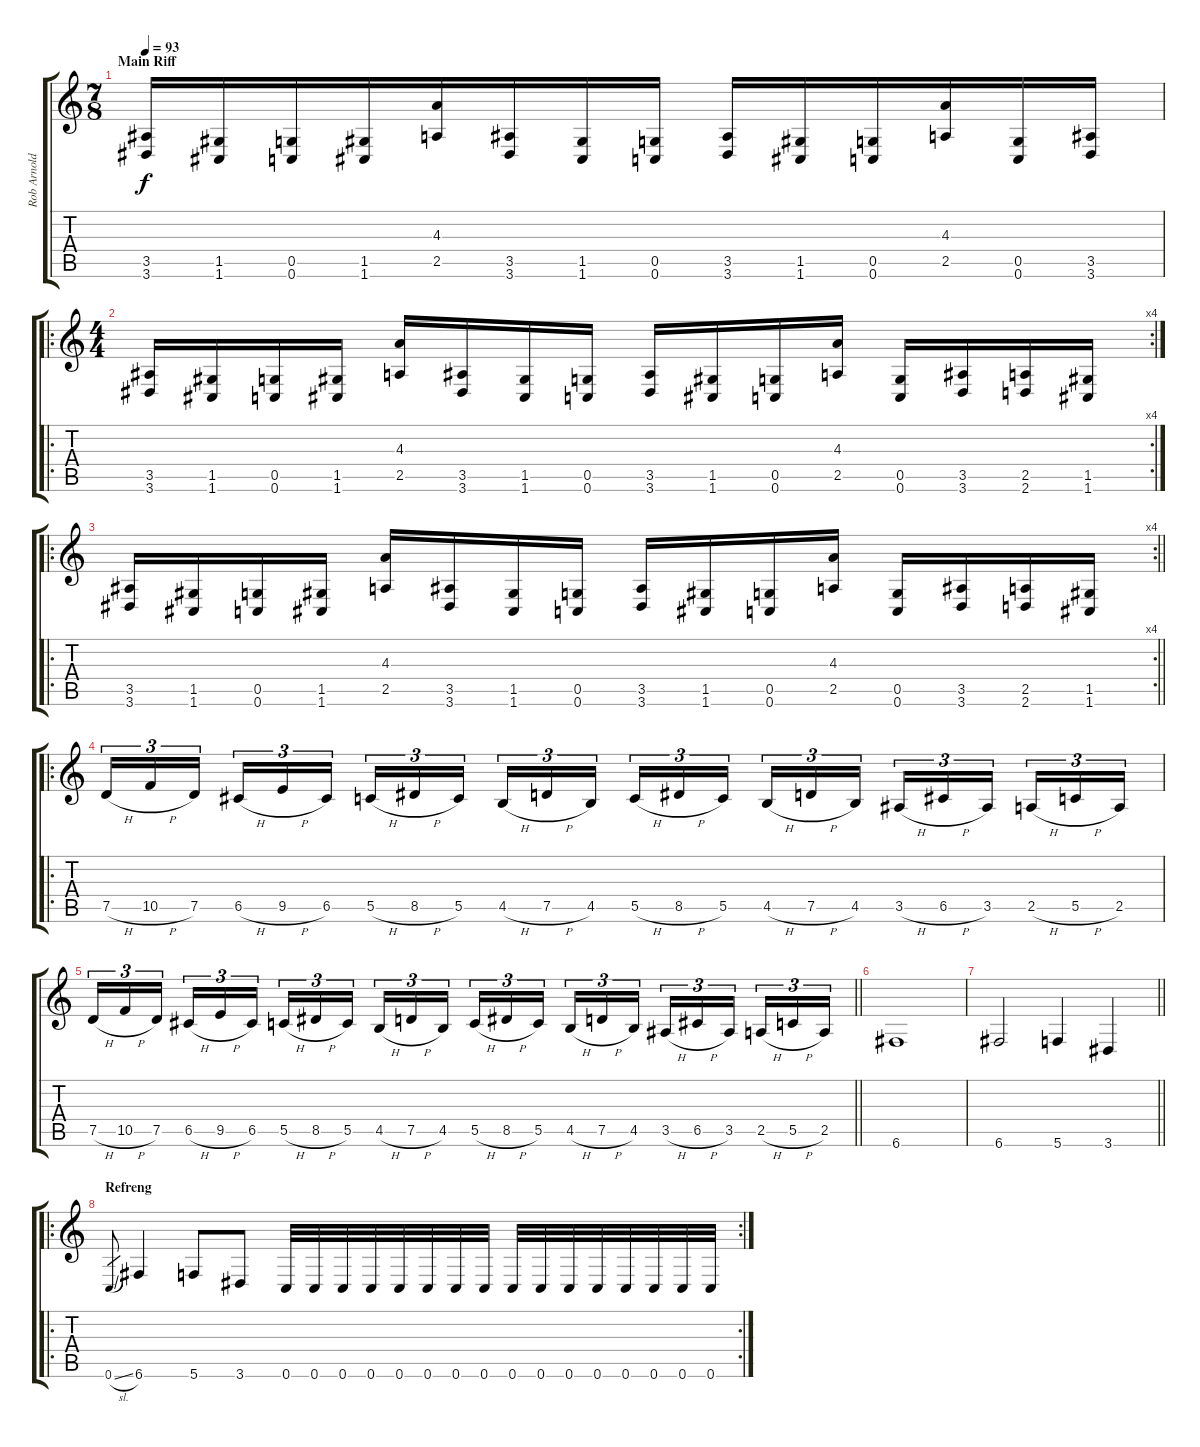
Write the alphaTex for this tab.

\track ("Rob Arnold" "Rob Arnold") {instrument distortionguitar}
\staff {score tabs}
\tuning (D4 A3 F3 C3 G2 C2) {hide}
\ts (7 8)
\section ("" "Main Riff")
\tempo 93
\clef g2
\ks c
(3.5 3.6).16{dy f} (1.5 1.6).16 (0.5 0.6).16 (1.5 1.6).16 (4.3 2.5).16 (3.5 3.6).16 (1.5 1.6).16 (0.5 0.6).16 (3.5 3.6).16 (1.5 1.6).16 (0.5 0.6).16 (4.3 2.5).16 (0.5 0.6).16 (3.5 3.6).16 |
\ro
\rc 4
\ts (4 4)
(3.5 3.6).16 (1.5 1.6).16 (0.5 0.6).16 (1.5 1.6).16 (4.3 2.5).16 (3.5 3.6).16 (1.5 1.6).16 (0.5 0.6).16 (3.5 3.6).16 (1.5 1.6).16 (0.5 0.6).16 (4.3 2.5).16 (0.5 0.6).16 (3.5 3.6).16 (2.5 2.6).16 (1.5 1.6).16 |
\ro
\rc 4
\barLineRight lightlight
(3.5 3.6).16 (1.5 1.6).16 (0.5 0.6).16 (1.5 1.6).16 (4.3 2.5).16 (3.5 3.6).16 (1.5 1.6).16 (0.5 0.6).16 (3.5 3.6).16 (1.5 1.6).16 (0.5 0.6).16 (4.3 2.5).16 (0.5 0.6).16 (3.5 3.6).16 (2.5 2.6).16 (1.5 1.6).16 |
\ro
\section ("" " ")
7.5{h}.16{tu (3 2)} 10.5{h}.16{tu (3 2)} 7.5.16{tu (3 2) beam splitsecondary} 6.5{h}.16{tu (3 2)} 9.5{h}.16{tu (3 2)} 6.5.16{tu (3 2)} 5.5{h}.16{tu (3 2)} 8.5{h}.16{tu (3 2)} 5.5.16{tu (3 2) beam splitsecondary} 4.5{h}.16{tu (3 2)} 7.5{h}.16{tu (3 2)} 4.5.16{tu (3 2)} 5.5{h}.16{tu (3 2)} 8.5{h}.16{tu (3 2)} 5.5.16{tu (3 2) beam splitsecondary} 4.5{h}.16{tu (3 2)} 7.5{h}.16{tu (3 2)} 4.5.16{tu (3 2)} 3.5{h}.16{tu (3 2)} 6.5{h}.16{tu (3 2)} 3.5.16{tu (3 2) beam splitsecondary} 2.5{h}.16{tu (3 2)} 5.5{h}.16{tu (3 2)} 2.5.16{tu (3 2)} |
\barLineRight lightlight
7.5{h}.16{tu (3 2)} 10.5{h}.16{tu (3 2)} 7.5.16{tu (3 2) beam splitsecondary} 6.5{h}.16{tu (3 2)} 9.5{h}.16{tu (3 2)} 6.5.16{tu (3 2)} 5.5{h}.16{tu (3 2)} 8.5{h}.16{tu (3 2)} 5.5.16{tu (3 2) beam splitsecondary} 4.5{h}.16{tu (3 2)} 7.5{h}.16{tu (3 2)} 4.5.16{tu (3 2)} 5.5{h}.16{tu (3 2)} 8.5{h}.16{tu (3 2)} 5.5.16{tu (3 2) beam splitsecondary} 4.5{h}.16{tu (3 2)} 7.5{h}.16{tu (3 2)} 4.5.16{tu (3 2)} 3.5{h}.16{tu (3 2)} 6.5{h}.16{tu (3 2)} 3.5.16{tu (3 2) beam splitsecondary} 2.5{h}.16{tu (3 2)} 5.5{h}.16{tu (3 2)} 2.5.16{tu (3 2)} |
\section ("" " ")
6.6.1 |
\barLineRight lightlight
6.6.2 5.6.4 3.6.4 |
\ro
\rc 2
\section ("" "Refreng")
0.6{sl}.8{gr} 6.6.4 5.6.8 3.6.8 0.6.32 0.6.32 0.6.32 0.6.32 0.6.32 0.6.32 0.6.32 0.6.32 0.6.32 0.6.32 0.6.32 0.6.32 0.6.32 0.6.32 0.6.32 0.6.32
